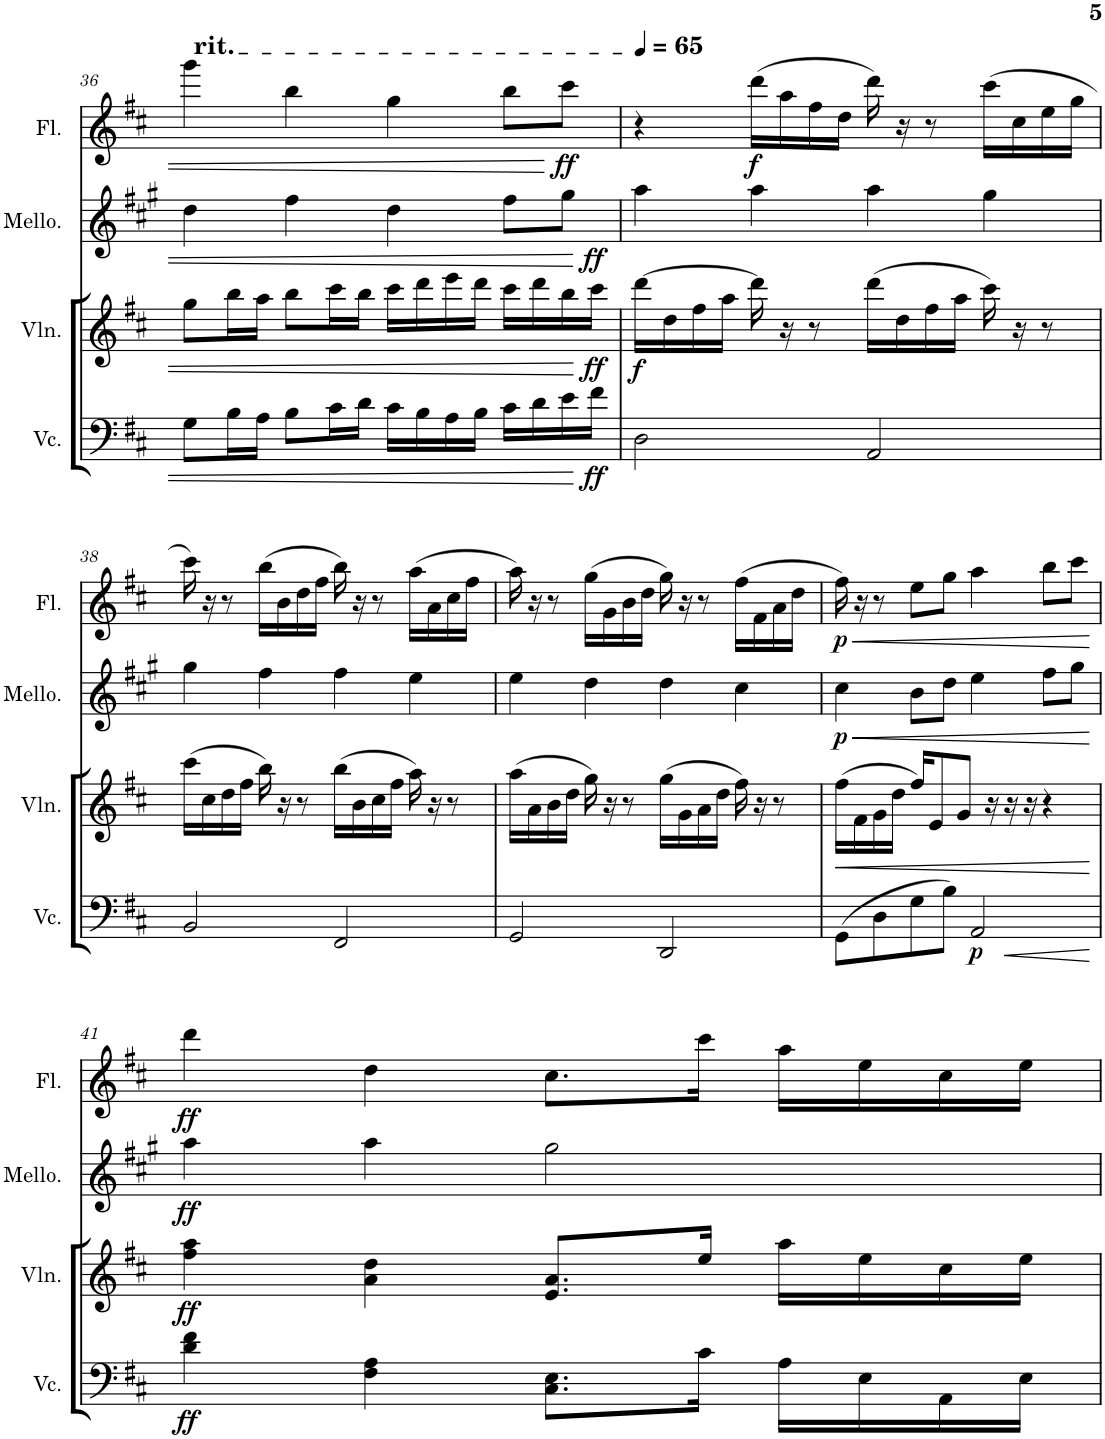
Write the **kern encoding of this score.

**kern	**dynam	**kern	**dynam	**kern	**dynam	**kern	**dynam
*part4	*part4	*part3	*part3	*part2	*part2	*part1	*part1
*staff4	*staff4	*staff3	*staff3	*staff2	*staff2	*staff1	*staff1
*I"Violoncello	*	*I"Violin	*	*I"Mellophone	*	*I"Flute	*
*I'Vc.	*	*I'Vln.	*	*I'Mello.	*	*I'Fl.	*
!!LO:PB:g=z
*clefF4	*	*clefG2	*	*clefG2	*	*clefG2	*
*	*	*	*	*Trd4c7	*	*	*
*k[f#c#]	*	*k[f#c#]	*	*k[f#c#g#]	*	*k[f#c#]	*
*M4/4	*	*M4/4	*	*M4/4	*	*M4/4	*
=36	=36	=36	=36	=36	=36	=36	=36
*	*	*	*	*^	*	*	*
!	!	!	!	!	!	!	!LO:TX:a:t=rit.	!
8G\L	.	8gg\L	.	4dd\	2...ryy	.	4ggg\	.
16B\L	.	16bb\L	.	.	.	.	.	.
16A\JJ	.	16aa\JJ	.	.	.	.	.	.
8B\L	.	8bb\L	.	4ff#\	.	.	4bb\	.
16c#\L	.	16ccc#\L	.	.	.	.	.	.
16d\JJ	.	16bb\JJ	.	.	.	.	.	.
16c#\LL	.	16ccc#\LL	.	4dd\	.	.	4gg\	.
16B\	.	16ddd\	.	.	.	.	.	.
16A\	.	16eee\	.	.	.	.	.	.
16B\JJ	.	16ddd\JJ	.	.	.	.	.	.
16c#\LL	.	16ccc#\LL	.	8ff#\L	.	.	8bb\L	.
16d\	.	16ddd\	.	.	.	.	.	.
!	!	!	!	!	!	!	!	!LO:DY:b
16e\	.	16bb\	.	8gg#\J	.	.	8ccc#\J	ff
!	!LO:DY:b	!	!	!	!	!LO:DY:b	!	!
16f#\JJ	ff	16ccc#\JJ	.	.	16ryy	ff	.	.
*	*	*	*	*v	*v	*	*	*
=37	=37	=37	=37	=37	=37	=37	=37
*	*	*	*	*	*	*MM65	*
*	*	*	*	*^	*	*	*
!	!	!	!LO:DY:b	!	!	!	!	!
*	*	*	*	*v	*v	*	*	*
2D\	.	[16ddd\LL	f	4aa\	.	4r	.
.	.	16dd\	.	.	.	.	.
.	.	16ff#\	.	.	.	.	.
.	.	16aa\JJ	.	.	.	.	.
!	!	!	!	!	!	!	!LO:DY:b
.	.	16ddd\]	.	4aa\	.	(16ddd\LL	f
.	.	16r	.	.	.	16aa\	.
.	.	8r	.	.	.	16ff#\	.
.	.	.	.	.	.	16dd\JJ	.
2AA/	.	(16ddd\LL	.	4aa\	.	16ddd\)	.
.	.	16dd\	.	.	.	16r	.
.	.	16ff#\	.	.	.	8r	.
.	.	16aa\JJ	.	.	.	.	.
.	.	16ccc#\)	.	4gg#\	.	(16ccc#\LL	.
.	.	16r	.	.	.	16cc#\	.
.	.	8r	.	.	.	16ee\	.
.	.	.	.	.	.	16gg\JJ	.
!!LO:LB:g=z
=38	=38	=38	=38	=38	=38	=38	=38
2BB/	.	(16ccc#\LL	.	4gg#\	.	16ccc#\)	.
.	.	16cc#\	.	.	.	16r	.
.	.	16dd\	.	.	.	8r	.
.	.	16ff#\JJ	.	.	.	.	.
.	.	16bb\)	.	4ff#\	.	(16bb\LL	.
.	.	16r	.	.	.	16b\	.
.	.	8r	.	.	.	16dd\	.
.	.	.	.	.	.	16ff#\JJ	.
2FF#/	.	(16bb\LL	.	4ff#\	.	16bb\)	.
.	.	16b\	.	.	.	16r	.
.	.	16cc#\	.	.	.	8r	.
.	.	16ff#\JJ	.	.	.	.	.
.	.	16aa\)	.	4ee\	.	(16aa\LL	.
.	.	16r	.	.	.	16a\	.
.	.	8r	.	.	.	16cc#\	.
.	.	.	.	.	.	16ff#\JJ	.
=39	=39	=39	=39	=39	=39	=39	=39
2GG/	.	(16aa\LL	.	4ee\	.	16aa\)	.
.	.	16a\	.	.	.	16r	.
.	.	16b\	.	.	.	8r	.
.	.	16dd\JJ	.	.	.	.	.
.	.	16gg\)	.	4dd\	.	(16gg\LL	.
.	.	16r	.	.	.	16g\	.
.	.	8r	.	.	.	16b\	.
.	.	.	.	.	.	16dd\JJ	.
2DD/	.	(16gg\LL	.	4dd\	.	16gg\)	.
.	.	16g\	.	.	.	16r	.
.	.	16a\	.	.	.	8r	.
.	.	16dd\JJ	.	.	.	.	.
.	.	16ff#\)	.	4cc#\	.	(16ff#\LL	.
.	.	16r	.	.	.	16f#\	.
.	.	8r	.	.	.	16a\	.
.	.	.	.	.	.	16dd\JJ	.
=40	=40	=40	=40	=40	=40	=40	=40
!	!	!	!LO:HP:b	!	!LO:HP:b	!	!LO:HP:b
!	!	!	!	!	!LO:DY:n=1:b	!	!LO:DY:n=1:b
(8GG\L	.	(16ff#\LL	<	4cc#\	< p	16ff#\)	< p
.	.	16f#\	.	.	.	16r	.
8D\	.	16g\	.	.	.	8r	.
.	.	16dd\JJ	.	.	.	.	.
8G\	.	16ff#/KL)	.	8b\L	.	8ee\L	.
.	.	8e/	.	.	.	.	.
8B\J)	.	.	.	8dd\J	.	8gg\J	.
.	.	8g/J	.	.	.	.	.
!	!LO:DY:b	!	!	!	!	!	!
2AA/	p	.	.	4ee\	.	4aa\	.
.	.	16r	.	.	.	.	.
.	.	16r	.	.	.	.	.
.	.	16r	.	.	.	.	.
.	.	4r	.	8ff#\L	.	8bb\L	.
.	.	.	.	8gg#\J	.	8ccc#\J	.
.	.	.	[	.	[	.	[
!!LO:LB:g=z
=41	=41	=41	=41	=41	=41	=41	=41
!	!LO:DY:b	!	!LO:DY:b	!	!LO:DY:b	!	!LO:DY:b
4d\ 4f#\	ff	4ff#\ 4aa\	ff	4aa\	ff	4ddd\	ff
4F#\ 4A\	.	4a\ 4dd\	.	4aa\	.	4dd\	.
8.C#\ 8.E\L	.	8.e/ 8.a/L	.	2gg#\	.	8.cc#\L	.
16c#\Jk	.	16ee/Jk	.	.	.	16ccc#\Jk	.
16A\LL	.	16aa\LL	.	.	.	16aa\LL	.
16E\	.	16ee\	.	.	.	16ee\	.
16AA\	.	16cc#\	.	.	.	16cc#\	.
16E\JJ	.	16ee\JJ	.	.	.	16ee\JJ	.
=	=	=	=	=	=	=	=
*-	*-	*-	*-	*-	*-	*-	*-
